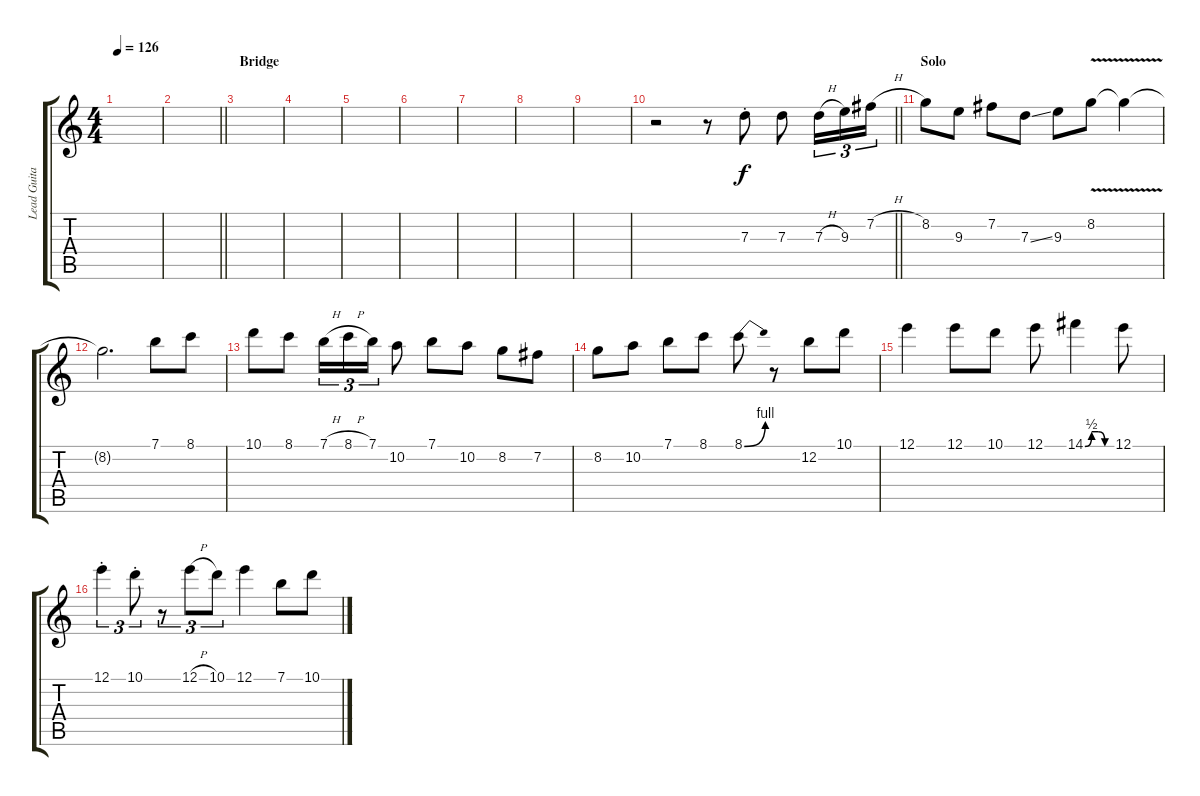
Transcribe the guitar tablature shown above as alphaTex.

\track ("Lead Guitar" "Lead Guita") {instrument overdrivenguitar}
\staff {score tabs}
\tuning (E4 B3 G3 D3 A2 E2) {hide}
\ts (4 4)
\tempo 126
\clef g2
\ks c
|
\barLineRight lightlight
|
\section ("" "Bridge")
|
|
|
|
|
|
|
\barLineRight lightlight
r.2 r.8 7.3{st}.8 7.3.8 7.3{h}.16{tu (3 2)} 9.3.16{tu (3 2)} 7.2{h}.16{tu (3 2)} |
\section ("" "Solo")
8.2.8 9.3.8 7.2.8 7.3{ss}.8 9.3.8 8.2{v}.8 8.2{t}.4 |
8.2{t}.2{d} 7.1.8 8.1.8 |
10.1.8 8.1.8 7.1{h}.16{tu (3 2)} 8.1{h}.16{tu (3 2)} 7.1.16{tu (3 2)} 10.2.8 7.1.8 10.2.8 8.2.8 7.2.8 |
8.2.8 10.2.8 7.1.8 8.1.8 8.1{be (bend 0 0 60 4)}.8 r.8 12.2.8 10.1.8 |
12.1.4 12.1.8 10.1.8 12.1.8 14.1{be (custom 0 0 15 2 30 2 45 0 60 0)}.4 12.1.8 |
12.1{st}.4{tu (3 2)} 10.1{st}.8{tu (3 2)} r.8{tu (3 2)} 12.1{h}.8{tu (3 2)} 10.1.8{tu (3 2)} 12.1.4 7.1.8 10.1.8
